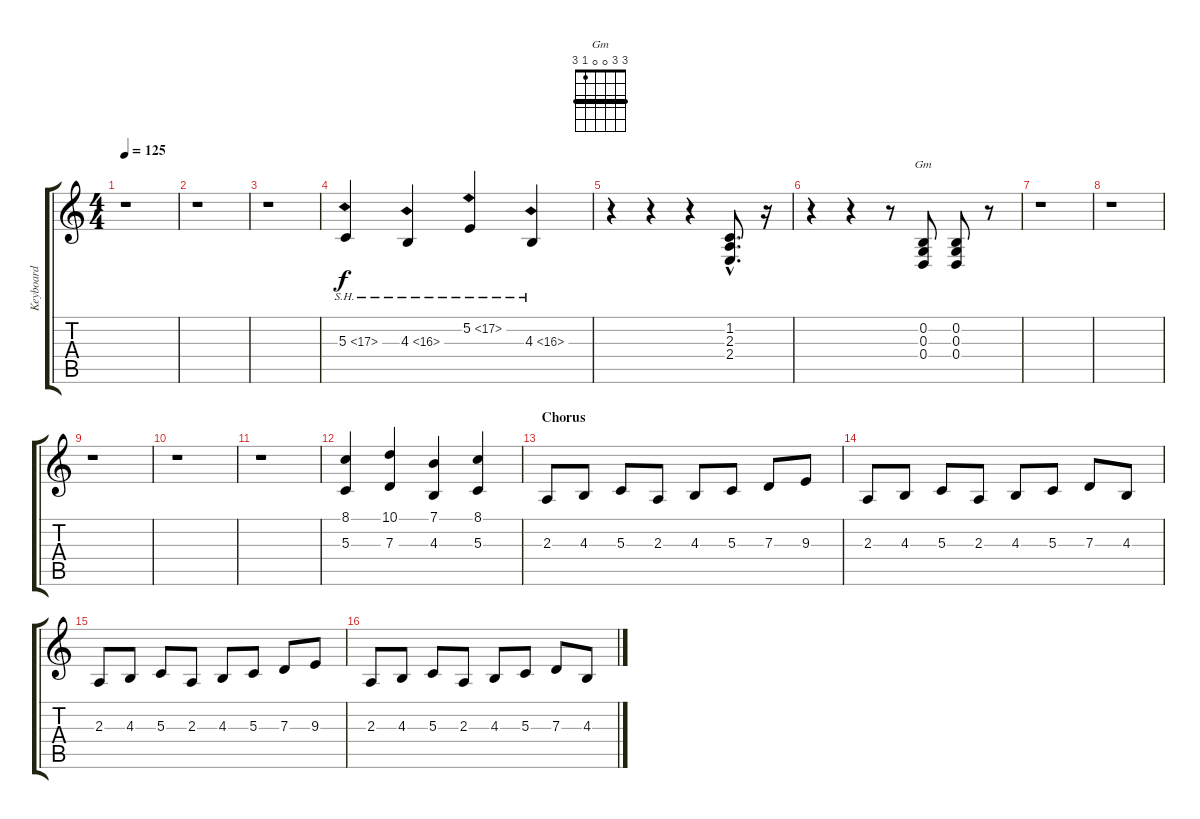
\track ("Keyboard" "Keyboard") {instrument lead2sawtooth}
\staff {score tabs}
\tuning (E4 B3 G3 D3 A2 E2) {hide}
\chord ("Gm" 3 3 0 0 1 3) {barre 3}
\ts (4 4)
\tempo 125
\clef g2
\ks c
r.1{dy f} |
r.1 |
r.1 |
5.3{sh 12}.4 4.3{sh 12}.4 5.2{sh 12}.4 4.3{sh 12}.4 |
r.4 r.4 r.4 (1.2{hac} 2.3{hac} 2.4{hac}).8{d} r.16 |
r.4 r.4 r.8 (0.2 0.3 0.4).8{ch "Gm"} (0.2 0.3 0.4).8 r.8 |
r.1 |
r.1 |
r.1 |
r.1 |
r.1 |
(8.1 5.3).4 (10.1 7.3).4 (7.1 4.3).4 (8.1 5.3).4 |
\section ("" "Chorus")
2.3.8 4.3.8 5.3.8 2.3.8 4.3.8 5.3.8 7.3.8 9.3.8 |
2.3.8 4.3.8 5.3.8 2.3.8 4.3.8 5.3.8 7.3.8 4.3.8 |
2.3.8 4.3.8 5.3.8 2.3.8 4.3.8 5.3.8 7.3.8 9.3.8 |
2.3.8 4.3.8 5.3.8 2.3.8 4.3.8 5.3.8 7.3.8 4.3.8
